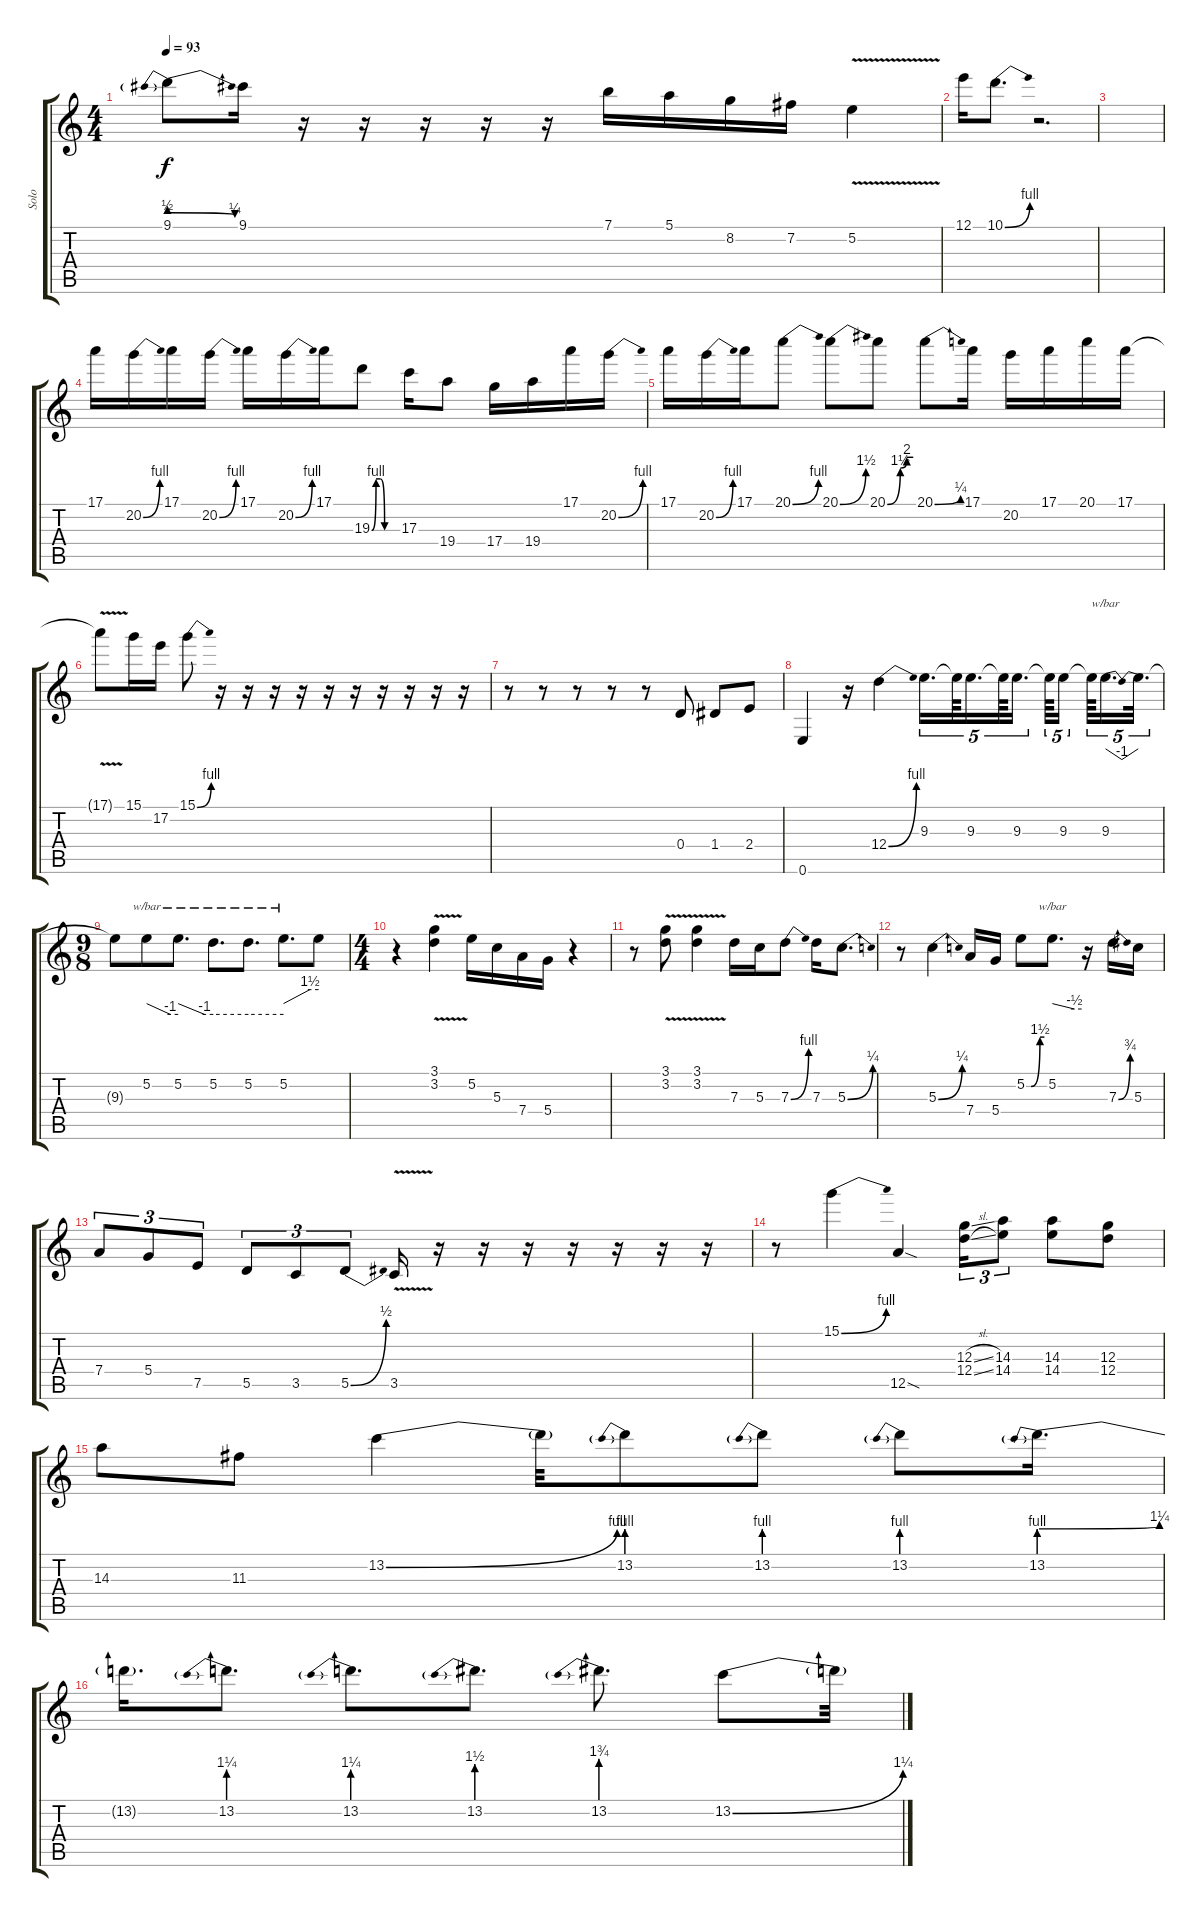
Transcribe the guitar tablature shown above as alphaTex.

\track ("Solo" "Solo") {instrument overdrivenguitar}
\staff {score tabs}
\tuning (E4 B3 G3 D3 A2 E2) {hide}
\ts (4 4)
\tempo 93
\clef g2
\ks c
9.1{be (prebendrelease 0 2 60 1)}.8{dy f} 9.1.16 r.16 r.16 r.16 r.16 r.16 7.1.16 5.1.16 8.2.16 7.2.16 5.2{v}.4 |
12.1.16 10.1{be (bend 0 0 60 4)}.8{d} r.2{d} |
|
17.1.16 20.2{be (bend 0 0 60 4)}.16 17.1.16 20.2{be (bend 0 0 60 4)}.16 17.1.16 20.2{be (bend 0 0 60 4)}.16 17.1.16 19.3{be (custom 0 0 10 4 20 4 30 0 60 0)}.8 17.3.16 19.4.8 17.4.16 19.4.16 17.1.16 20.2{be (bend 0 0 60 4)}.16 |
17.1.16 20.2{be (bend 0 0 60 4)}.16 17.1.16 20.1{be (bend 0 0 60 4)}.8 20.1{be (bend 0 0 60 6)}.8 20.1{be (custom 0 0 30 6 45 8 60 8)}.8 20.1{be (bend 0 0 60 1)}.8 17.1.16 20.2.16 17.1.16 20.1.16 17.1.16 |
17.1{v t}.8 15.1.16 17.2.16 15.1{be (bend 0 0 60 4)}.8 r.16 r.16 r.16 r.16 r.16 r.16 r.16 r.16 r.16 r.16 |
r.8 r.8 r.8 r.8 r.8 0.4.8 1.4.8 2.4.8 |
0.6.4 r.16 12.4{be (bend 0 0 60 4)}.4 9.3.16{d tu (5 4)} 9.3{t}.64{tu (5 4)} 9.3.16{d tu (5 4)} 9.3{t}.64{tu (5 4)} 9.3.16{d tu (5 4)} 9.3{t}.64{tu (5 4)} 9.3.16{tu (5 4) beam splitsecondary} 9.3{t}.64{tu (5 4)} 9.3.16{d tu (5 4) tbe (dip default 0 0 30 -4 60 0)} 9.3{t}.32{d tu (5 4)} |
\ts (9 8)
9.3{t}.8 5.2.8{tbe (custom default 0 0 45 -4 60 -4)} 5.2.8{d tbe (custom default 0 0 45 -4 60 -4)} 5.2.8{d tbe (hold default 0 -4 60 -4)} 5.2.8{d tbe (hold default 0 -4 60 -4)} 5.2.8{d tbe (custom default 0 0 45 6 60 6)} 5.2{t}.8 |
\ts (4 4)
r.4 (3.1{v} 3.2{v}).4 5.2.16 5.3.16 7.4.16 5.4.16 r.4 |
r.8 (3.1{v} 3.2{v}).8 (3.1{v} 3.2{v}).4 7.3.16 5.3.16 7.3{be (bend 0 0 60 4)}.8 7.3.16 5.3{be (bend 0 0 60 1)}.8{d} |
r.8 5.3{be (bend 0 0 60 1)}.4 7.4.16 5.4.16 5.2{be (custom 0 0 15 0 45 6 60 6)}.8 5.2.8{d tbe (custom default 0 0 45 -2 60 -2)} r.16 7.3{be (bend 0 0 60 3)}.16 5.3.16 |
7.4.8{tu (3 2)} 5.4.8{tu (3 2)} 7.5.8{tu (3 2)} 5.5.8{tu (3 2)} 3.5.8{tu (3 2)} 5.5{be (bend 0 0 60 2)}.8{tu (3 2)} 3.5{v}.16 r.16 r.16 r.16 r.16 r.16 r.16 r.16 |
r.8 15.1{be (bend 0 0 60 4)}.4 12.5{sod}.4 (12.3{sl} 12.4{sl}).16{tu (3 2)} (14.3 14.4).8{tu (3 2)} (14.3 14.4).8 (12.3 12.4).8 |
14.3.8 11.3.8 13.2{be (bend 0 0 60 4)}.4 13.2{t}.32 13.2{be (prebend 0 4 60 4)}.8 13.2{be (prebend 0 4 60 4)}.8 13.2{be (prebend 0 4 60 4)}.8 13.2{be (prebendbend 0 4 60 5)}.16{d} |
13.2{t}.16{d} 13.2{be (prebend 0 5 60 5)}.8{d} 13.2{be (prebend 0 5 60 5)}.8{d} 13.2{be (prebend 0 6 60 6)}.8{d} 13.2{be (prebend 0 7 60 7)}.8{d} 13.2{be (bend 0 0 60 5)}.8 13.2{t}.32
